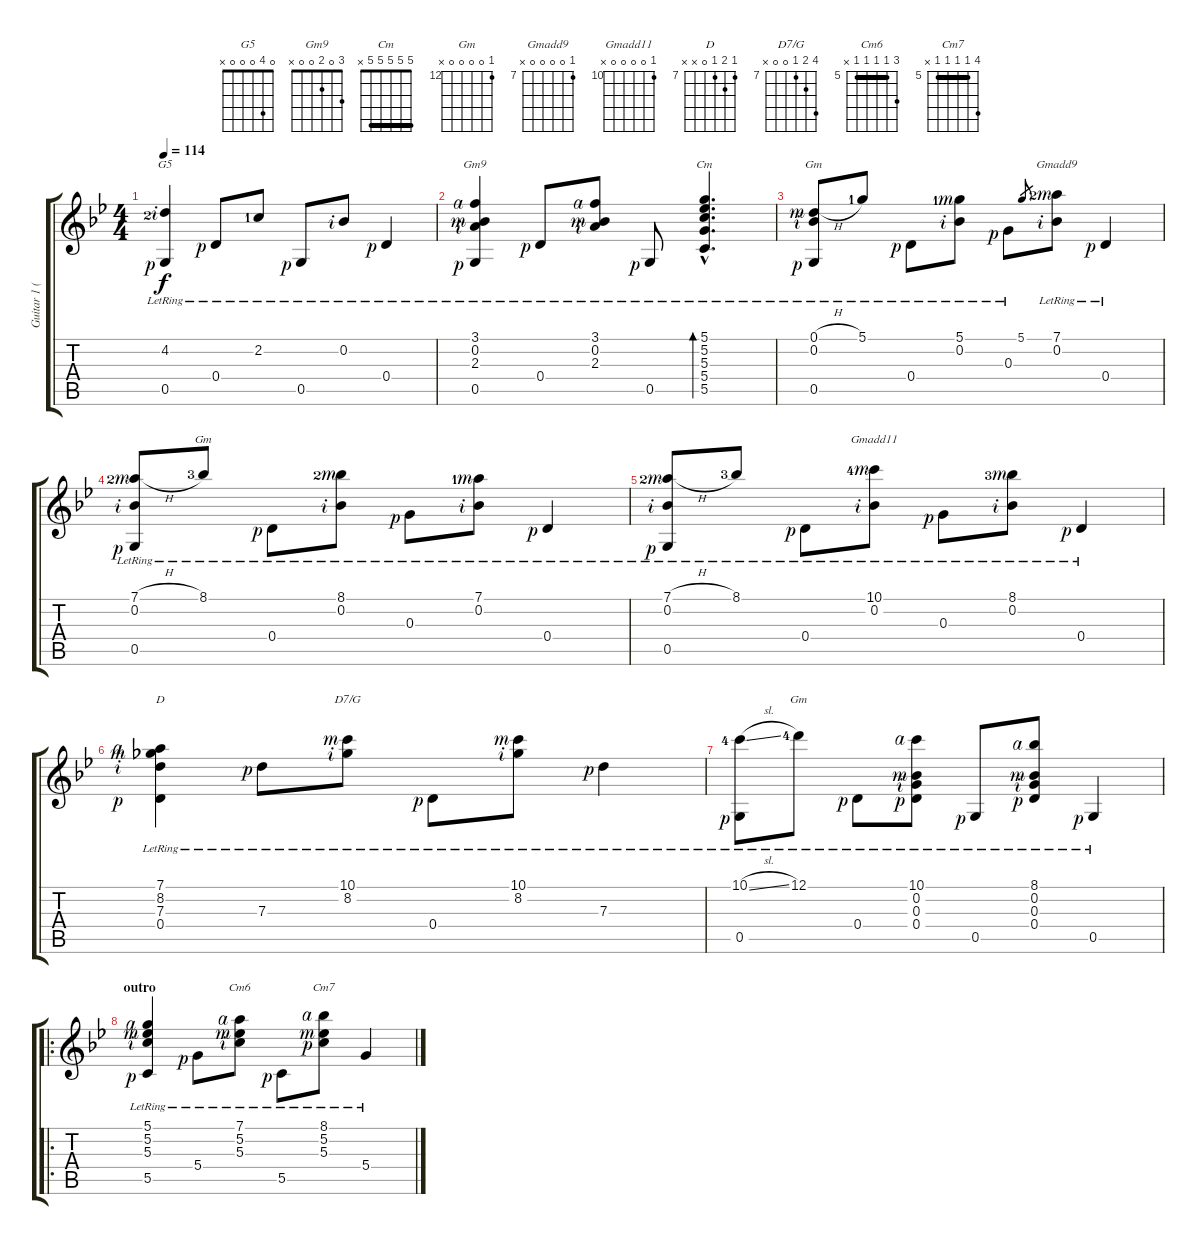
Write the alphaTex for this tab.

\track ("Guitar 1 (Open G minor) - fingerstyle" "Guitar 1 (") {instrument acousticguitarnylon}
\staff {score tabs}
\tuning (D4 Bb3 G3 D3 G2 D2) {hide}
\chord ("G5" 0 4 0 0 0 x)
\chord ("Gm9" 3 0 2 0 0 x)
\chord ("Cm" 5 5 5 5 5 x) {barre 5}
\chord ("Gm" 5 0 0 0 0 x)
\chord ("Gmadd9" 7 0 0 0 0 x) {firstfret 7}
\chord ("Gm" 8 0 0 0 0 x) {firstfret 8}
\chord ("Gmadd11" 10 0 0 0 0 x) {firstfret 10}
\chord ("D" 7 8 7 0 x x) {firstfret 7}
\chord ("D7/G" 10 8 7 0 0 x) {firstfret 7}
\chord ("Gm" 12 0 0 0 0 x) {firstfret 12}
\chord ("Cm6" 7 5 5 5 5 x) {firstfret 5 barre 5}
\chord ("Cm7" 8 5 5 5 5 x) {firstfret 5 barre 5}
\ts (4 4)
\tempo 114
\clef g2
\ks gminor
(4.2{lr lf 3 rf 2} 0.5{lr rf 1}).4{ch "G5" dy f} 0.4{lr rf 1}.8 2.2{lr lf 2}.8 0.5{lr rf 1}.8 0.2{lr rf 2}.8 0.4{lr rf 1}.4 |
(3.1{lr rf 4} 0.2{lr rf 3} 2.3{lr rf 2} 0.5{lr rf 1}).4{ch "Gm9"} 0.4{lr rf 1}.8 (3.1{lr rf 4} 0.2{lr rf 3} 2.3{lr rf 2}).8 0.5{lr rf 1}.8 (5.1{hac lr} 5.2{hac lr} 5.3{hac lr} 5.4{hac lr} 5.5{hac lr}).4{d bd 60 ch "Cm"} |
(0.1{h rf 3} 0.2{lr rf 2} 0.5{lr rf 1}).8{ch "Gm"} 5.1{lr lf 2}.8 0.4{lr rf 1}.8 (5.1{lr lf 2 rf 3} 0.2{lr rf 2}).8 0.3{lr rf 1}.8 5.1.8{gr} (7.1{lr lf 3 rf 3} 0.2{rf 2}).8{ch "Gmadd9"} 0.4{lr rf 1}.4 |
(7.1{h lf 3 rf 3} 0.2{lr rf 2} 0.5{lr rf 1}).8 8.1{lr lf 4}.8{ch "Gm"} 0.4{lr rf 1}.8 (8.1{lr lf 3 rf 3} 0.2{lr rf 2}).8 0.3{lr rf 1}.8 (7.1{lr lf 2 rf 3} 0.2{lr rf 2}).8 0.4{lr rf 1}.4 |
(7.1{h lf 3 rf 3} 0.2{lr rf 2} 0.5{lr rf 1}).8 8.1{lr lf 4}.8 0.4{lr rf 1}.8 (10.1{lr lf 5 rf 3} 0.2{lr rf 2}).8{ch "Gmadd11"} 0.3{lr rf 1}.8 (8.1{lr lf 4 rf 3} 0.2{lr rf 2}).8 0.4{lr rf 1}.4 |
(7.1{lr rf 4} 8.2{lr rf 3} 7.3{lr rf 2} 0.4{lr rf 1}).4{ch "D"} 7.3{lr rf 1}.8 (10.1{lr rf 3} 8.2{lr rf 2}).8{ch "D7/G"} 0.4{lr rf 1}.8 (10.1{lr rf 3} 8.2{lr rf 2}).8 7.3{lr rf 1}.4 |
(10.1{sl lf 5} 0.5{lr rf 1}).8 12.1{lr lf 5}.8{ch "Gm"} 0.4{lr rf 1}.8 (10.1{lr rf 4} 0.2{lr rf 3} 0.3{lr rf 2} 0.4{lr rf 1}).8 0.5{lr rf 1}.8 (8.1{lr rf 4} 0.2{lr rf 3} 0.3{lr rf 2} 0.4{lr rf 1}).8 0.5{lr rf 1}.4 |
\ro
\section ("" "outro")
(5.1{lr rf 4} 5.2{lr rf 3} 5.3{lr rf 2} 5.5{lr rf 1}).4 5.4{lr rf 1}.8 (7.1{lr rf 4} 5.2{lr rf 3} 5.3{lr rf 2}).8{ch "Cm6"} 5.5{lr rf 1}.8 (8.1{lr rf 4} 5.2{lr rf 3} 5.3{lr rf 1}).8{ch "Cm7"} 5.4{lr}.4
